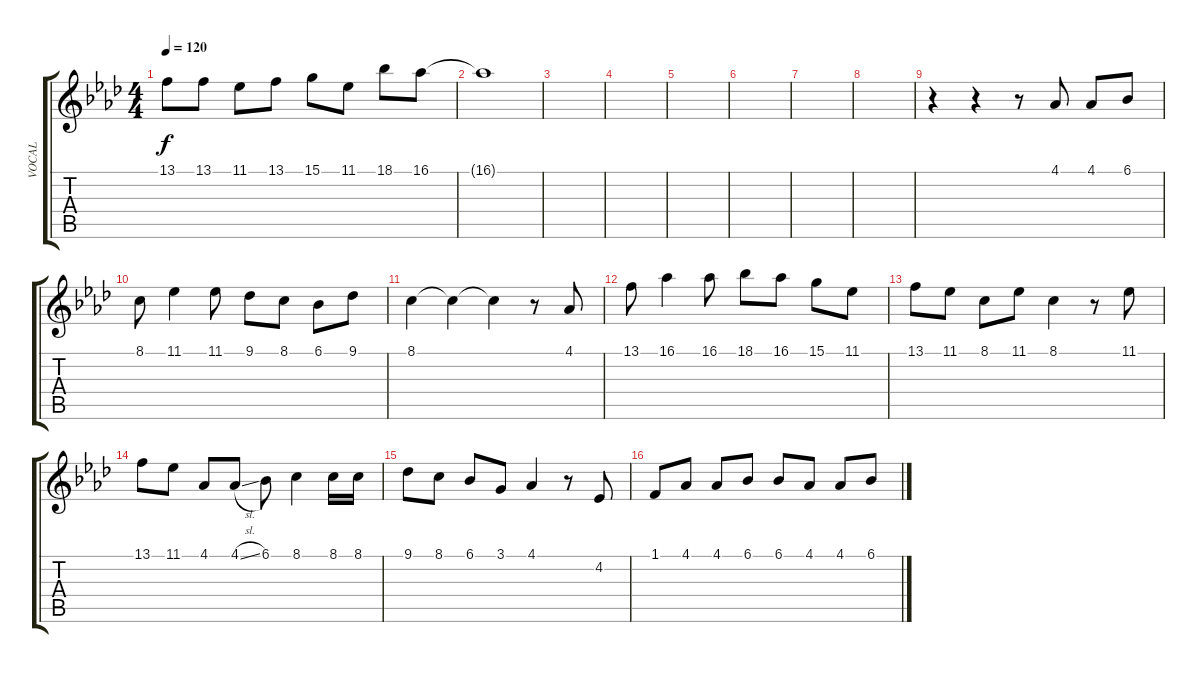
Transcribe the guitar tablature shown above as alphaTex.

\track ("VOCAL" "VOCAL") {instrument oboe}
\staff {score tabs}
\tuning (E4 B3 G3 D3 A2 E2) {hide}
\ts (4 4)
\tempo 120
\clef g2
\ks ab
13.1.8{dy f} 13.1.8 11.1.8 13.1.8 15.1.8 11.1.8 18.1.8 16.1.8 |
16.1{t}.1 |
|
|
|
|
|
|
r.4 r.4 r.8 4.1.8 4.1.8 6.1.8 |
8.1.8 11.1.4 11.1.8 9.1.8 8.1.8 6.1.8 9.1.8 |
8.1.4 8.1{t}.4 8.1{t}.4 r.8 4.1.8 |
13.1.8 16.1.4 16.1.8 18.1.8 16.1.8 15.1.8 11.1.8 |
13.1.8 11.1.8 8.1.8 11.1.8 8.1.4 r.8 11.1.8 |
13.1.8 11.1.8 4.1.8 4.1{sl}.8 6.1.8 8.1.4 8.1.16 8.1.16 |
9.1.8 8.1.8 6.1.8 3.1.8 4.1.4 r.8 4.2.8 |
1.1.8 4.1.8 4.1.8 6.1.8 6.1.8 4.1.8 4.1.8 6.1.8
